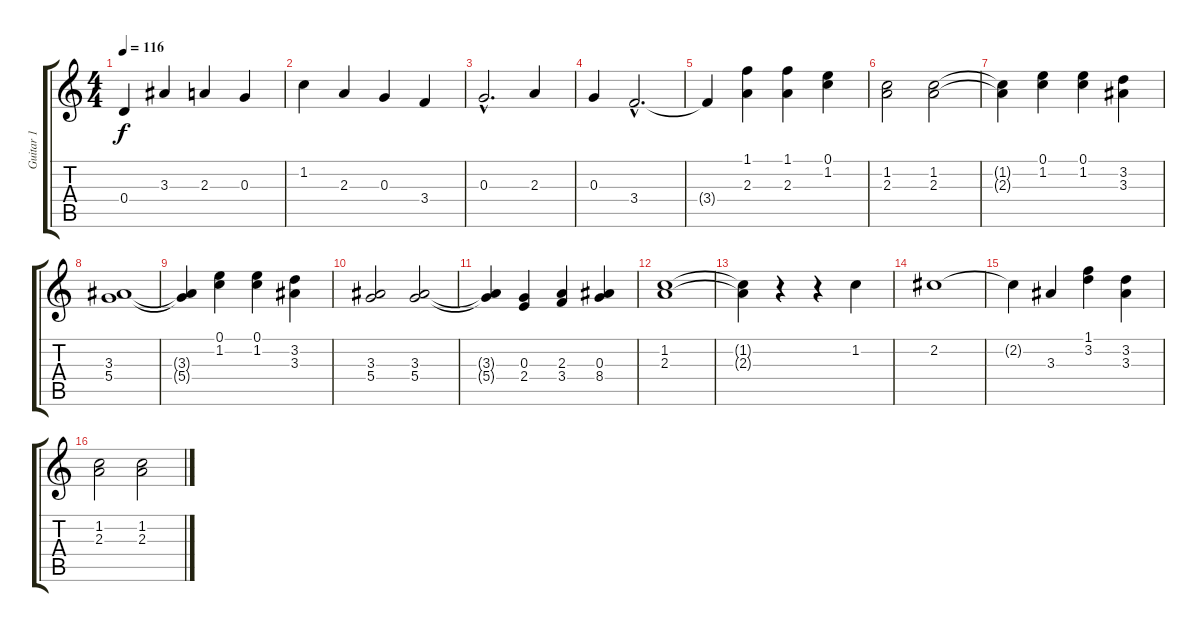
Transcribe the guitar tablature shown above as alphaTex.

\track ("Guitar 1" "Guitar 1") {instrument acousticguitarnylon}
\staff {score tabs}
\tuning (E4 B3 G3 D3 A2 E2) {hide}
\ts (4 4)
\tempo 116
\clef g2
\ks c
0.4{t}.4{dy f} 3.3.4 2.3.4 0.3.4 |
1.2.4 2.3.4 0.3.4 3.4.4 |
0.3{hac}.2{d} 2.3.4 |
0.3.4 3.4{hac}.2{d} |
3.4{t}.4 (1.1 2.3).4 (1.1 2.3).4 (0.1 1.2).4 |
(1.2 2.3).2 (1.2 2.3).2 |
(1.2{t} 2.3{t}).4 (0.1 1.2).4 (0.1 1.2).4 (3.2 3.3).4 |
(3.3 5.4).1 |
(3.3{t} 5.4{t}).4 (0.1 1.2).4 (0.1 1.2).4 (3.2 3.3).4 |
(3.3 5.4).2 (3.3 5.4).2 |
(3.3{t} 5.4{t}).4 (0.3 2.4).4 (2.3 3.4).4 (0.3 8.4).4 |
(1.2 2.3).1 |
(1.2{t} 2.3{t}).4 r.4 r.4 1.2.4 |
2.2.1 |
2.2{t}.4 3.3.4 (1.1 3.2).4 (3.2 3.3).4 |
(1.2 2.3).2 (1.2 2.3).2
